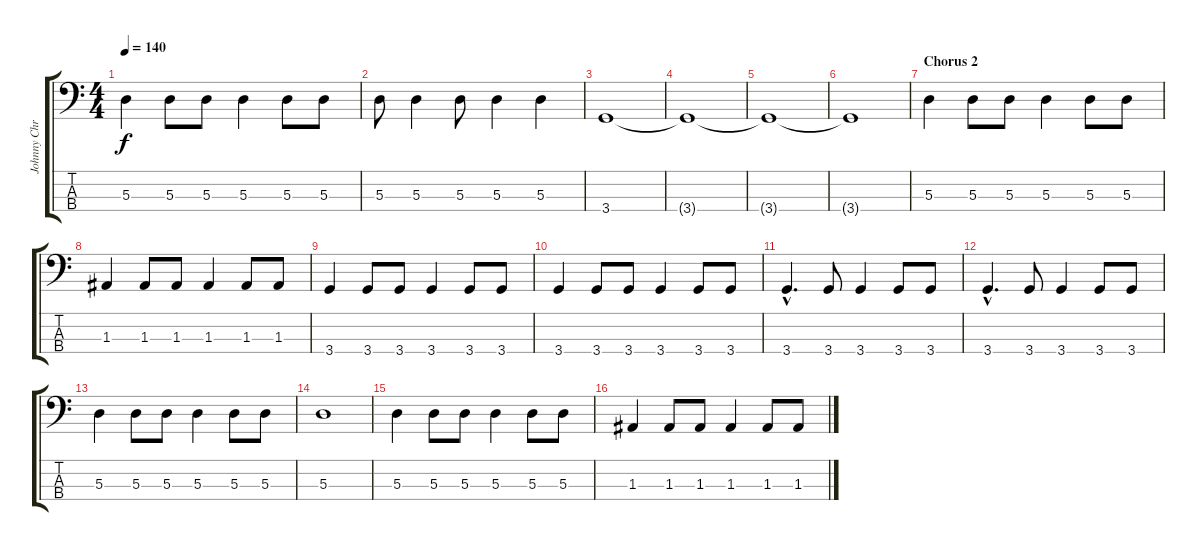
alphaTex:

\track ("Johnny Christ" "Johnny Chr") {instrument electricbassfinger}
\staff {score tabs}
\tuning (G2 D2 A1 E1) {hide}
\ts (4 4)
\tempo 140
\clef f4
\ks c
5.3.4{dy f} 5.3.8 5.3.8 5.3.4 5.3.8 5.3.8 |
5.3.8 5.3.4 5.3.8 5.3.4 5.3.4 |
3.4.1 |
3.4{t}.1 |
3.4{t}.1 |
3.4{t}.1 |
\section ("" "Chorus 2")
5.3.4 5.3.8 5.3.8 5.3.4 5.3.8 5.3.8 |
1.3.4 1.3.8 1.3.8 1.3.4 1.3.8 1.3.8 |
3.4.4 3.4.8 3.4.8 3.4.4 3.4.8 3.4.8 |
3.4.4 3.4.8 3.4.8 3.4.4 3.4.8 3.4.8 |
3.4{hac}.4{d} 3.4.8 3.4.4 3.4.8 3.4.8 |
3.4{hac}.4{d} 3.4.8 3.4.4 3.4.8 3.4.8 |
5.3.4 5.3.8 5.3.8 5.3.4 5.3.8 5.3.8 |
5.3.1 |
5.3.4 5.3.8 5.3.8 5.3.4 5.3.8 5.3.8 |
1.3.4 1.3.8 1.3.8 1.3.4 1.3.8 1.3.8
